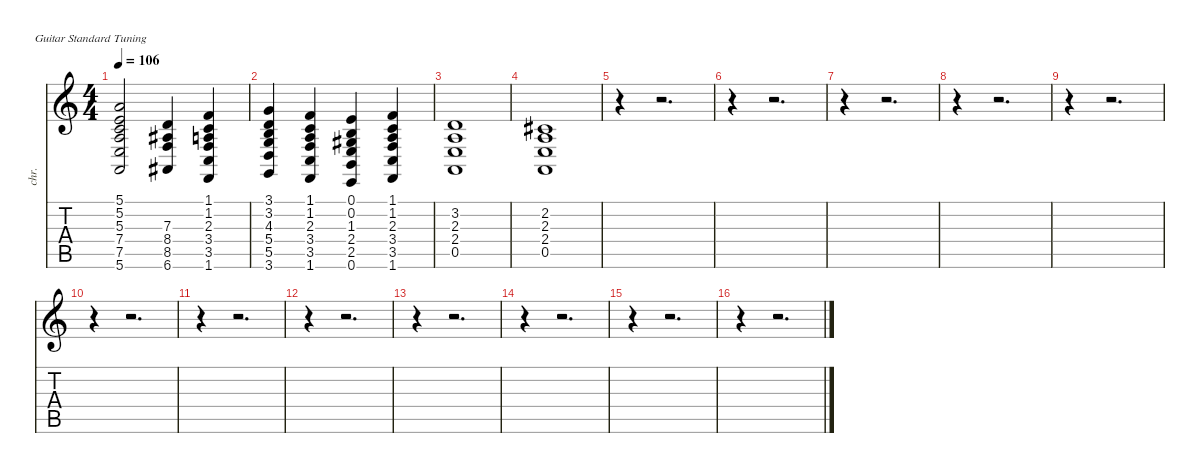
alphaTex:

\defaultSystemsLayout 4
\hideDynamics
\bracketExtendMode nobrackets
\track ("Organ 3" "chr.") {instrument choiraahs}
\staff {score tabs}
\tuning (E4 B3 G3 D3 A2 E2)
\ts (4 4)
\tempo 106
\clef g2
\ks c
(5.1 5.2 5.3 7.4 7.5 5.6).2{dy f} (7.3 8.4{acc #} 8.5 6.6{acc #}).4 (1.1 1.2 2.3 3.4 3.5 1.6).4 |
(3.1 3.2 4.3 5.4 5.5 3.6).4 (1.1 1.2 2.3 3.4 3.5 1.6).4 (0.1 0.2 1.3{acc #} 2.4 2.5 0.6).4 (1.1 1.2 2.3 3.4 3.5 1.6).4 |
(3.2 2.3 2.4 0.5).1 |
(2.2{acc #} 2.3 2.4 0.5).1 |
r.4 r.2{d} |
r.4 r.2{d} |
r.4 r.2{d} |
r.4 r.2{d} |
r.4 r.2{d} |
r.4 r.2{d} |
r.4 r.2{d} |
r.4 r.2{d} |
r.4 r.2{d} |
r.4 r.2{d} |
r.4 r.2{d} |
r.4 r.2{d}
